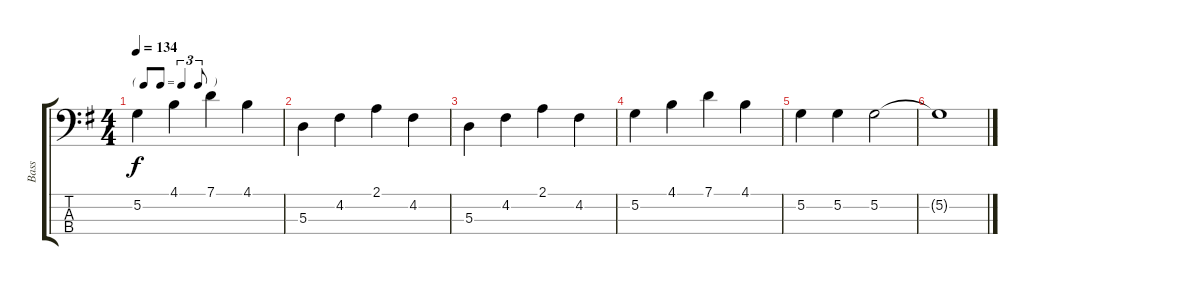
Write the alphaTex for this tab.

\track ("Bass " "Bass ") {instrument electricbassfinger}
\staff {score tabs}
\tuning (G2 D2 A1 E1) {hide}
\ts (4 4)
\tf triplet8th
\tempo 134
\clef f4
\ks g
5.2.4{dy f} 4.1.4 7.1.4 4.1.4 |
5.3.4 4.2.4 2.1.4 4.2.4 |
5.3.4 4.2.4 2.1.4 4.2.4 |
5.2.4 4.1.4 7.1.4 4.1.4 |
5.2.4 5.2.4 5.2.2 |
5.2{t}.1
